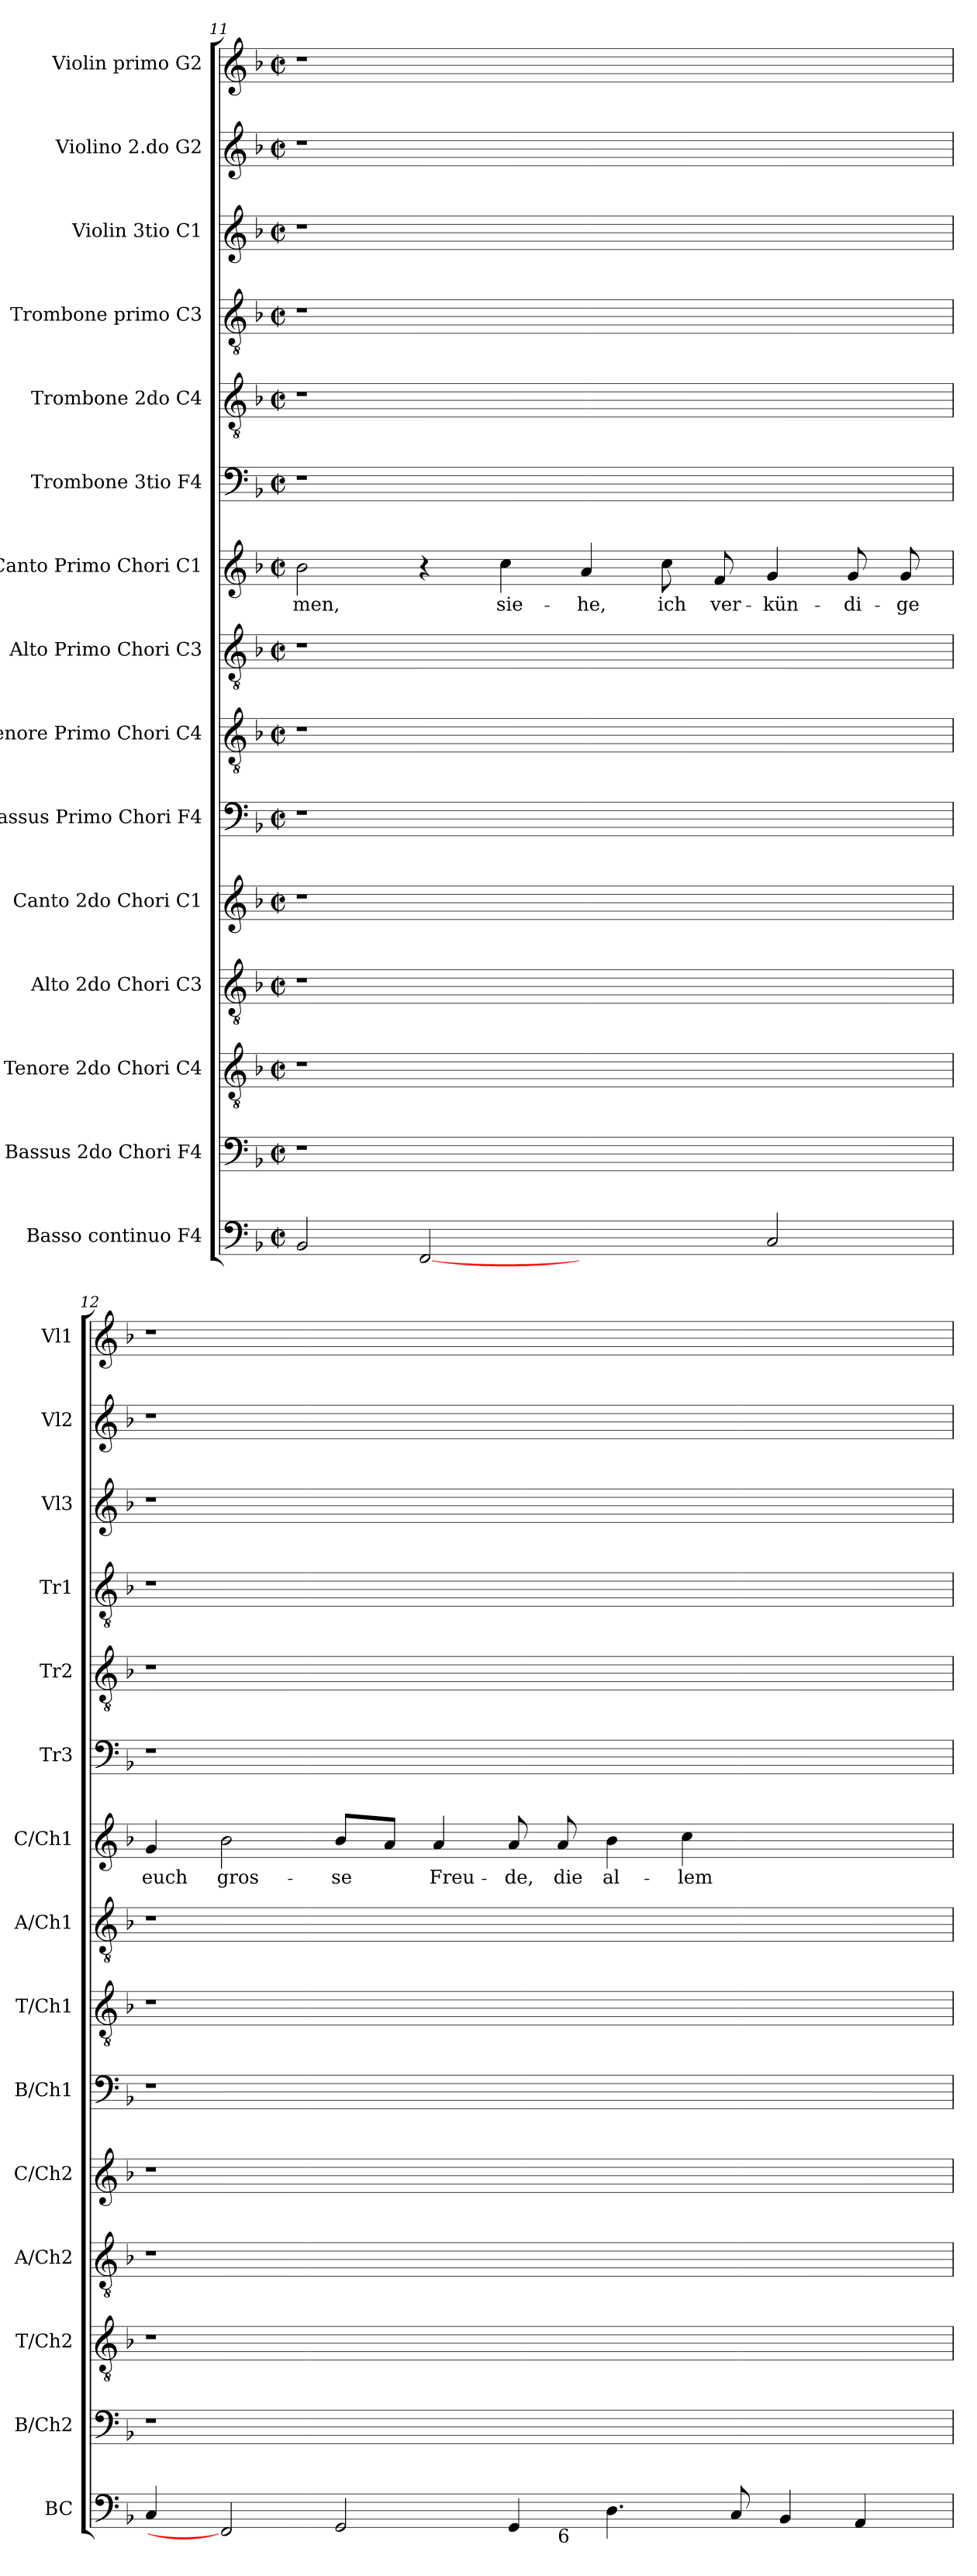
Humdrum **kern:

**kern	**kern	**kern	**kern	**kern	**kern	**kern	**kern	**kern	**text	**kern	**kern	**kern	**kern	**kern	**kern
*part15	*part14	*part13	*part12	*part11	*part10	*part9	*part8	*part7	*part7	*part6	*part5	*part4	*part3	*part2	*part1
*staff15	*staff14	*staff13	*staff12	*staff11	*staff10	*staff9	*staff8	*staff7	*staff7	*staff6	*staff5	*staff4	*staff3	*staff2	*staff1
*I"Basso continuo F4	*I"Bassus  2do Chori F4	*I"Tenore 2do Chori C4	*I"Alto 2do Chori C3	*I"Canto 2do Chori C1	*I"Bassus Primo Chori F4	*I"Tenore Primo Chori C4	*I"Alto Primo Chori C3	*I"Canto Primo Chori C1	*	*I"Trombone 3tio F4	*I"Trombone 2do C4	*I"Trombone primo C3	*I"Violin 3tio C1	*I"Violino 2.do G2	*I"Violin primo G2
*I'BC	*I'B/Ch2	*I'T/Ch2	*I'A/Ch2	*I'C/Ch2	*I'B/Ch1	*I'T/Ch1	*I'A/Ch1	*I'C/Ch1	*	*I'Tr3	*I'Tr2	*I'Tr1	*I'Vl3	*I'Vl2	*I'Vl1
!!LO:LB:g=z
*clefF4	*clefF4	*clefGv2	*clefGv2	*clefG2	*clefF4	*clefGv2	*clefGv2	*clefG2	*	*clefF4	*clefGv2	*clefGv2	*clefG2	*clefG2	*clefG2
*k[b-]	*k[b-]	*k[b-]	*k[b-]	*k[b-]	*k[b-]	*k[b-]	*k[b-]	*k[b-]	*	*k[b-]	*k[b-]	*k[b-]	*k[b-]	*k[b-]	*k[b-]
*F:	*F:	*F:	*F:	*F:	*F:	*F:	*F:	*F:	*	*F:	*F:	*F:	*F:	*F:	*F:
*M2/2	*M2/2	*M2/2	*M2/2	*M2/2	*M2/2	*M2/2	*M2/2	*M2/2	*	*M2/2	*M2/2	*M2/2	*M2/2	*M2/2	*M2/2
*met(c|)	*met(c|)	*met(c|)	*met(c|)	*met(c|)	*met(c|)	*met(c|)	*met(c|)	*met(c|)	*	*met(c|)	*met(c|)	*met(c|)	*met(c|)	*met(c|)	*met(c|)
=11	=11	=11	=11	=11	=11	=11	=11	=11	=11	=11	=11	=11	=11	=11	=11
!	!	!	!	!	!	!	!	!	!LO:LY:b	!	!	!	!	!	!
2BB-/	1r	1r	1r	1r	1r	1r	1r	2b-\	-men,	1r	1r	1r	1r	1r	1r
[2FF	.	.	.	.	.	.	.	4r	.	.	.	.	.	.	.
!	!	!	!	!	!	!	!	!	!LO:LY:b	!	!	!	!	!	!
.	.	.	.	.	.	.	.	4cc\	sie-	.	.	.	.	.	.
!	!	!	!	!	!	!	!	!	!LO:LY:b	!	!	!	!	!	!
2ryy	1ryy	1ryy	1ryy	1ryy	1ryy	1ryy	1ryy	4a/	-he,	1ryy	1ryy	1ryy	1ryy	1ryy	1ryy
!	!	!	!	!	!	!	!	!	!LO:LY:b	!	!	!	!	!	!
.	.	.	.	.	.	.	.	8cc\	ich	.	.	.	.	.	.
!	!	!	!	!	!	!	!	!	!LO:LY:b	!	!	!	!	!	!
.	.	.	.	.	.	.	.	8f/	ver-	.	.	.	.	.	.
!	!	!	!	!	!	!	!	!	!LO:LY:b	!	!	!	!	!	!
2C/	.	.	.	.	.	.	.	4g/	-kün-	.	.	.	.	.	.
!	!	!	!	!	!	!	!	!	!LO:LY:b	!	!	!	!	!	!
.	.	.	.	.	.	.	.	8g/	-di-	.	.	.	.	.	.
!	!	!	!	!	!	!	!	!	!LO:LY:b	!	!	!	!	!	!
.	.	.	.	.	.	.	.	8g/	-ge	.	.	.	.	.	.
=12	=12	=12	=12	=12	=12	=12	=12	=12	=12	=12	=12	=12	=12	=12	=12
!	!	!	!	!	!	!	!	!	!LO:LY:b	!	!	!	!	!	!
*^	*	*	*	*	*	*	*	*	*	*	*	*	*	*	*
4C/	1ryy	1r	1r	1r	1r	1r	1r	1r	4g/	euch	1r	1r	1r	1r	1r	1r
!	!	!	!	!	!	!	!	!	!	!LO:LY:b	!	!	!	!	!	!
2FF]	.	.	.	.	.	.	.	.	2b-\	gros-	.	.	.	.	.	.
!	!	!	!	!	!	!	!	!	!	!LO:LY:b	!	!	!	!	!	!
2GG/	.	.	.	.	.	.	.	.	8b-/L	-se	.	.	.	.	.	.
.	.	.	.	.	.	.	.	.	8a/J	.	.	.	.	.	.	.
!	!	!	!	!	!	!	!	!	!	!LO:LY:b	!	!	!	!	!	!
.	4.ryy	1.ryy	1.ryy	1.ryy	1.ryy	1.ryy	1.ryy	1.ryy	4a/	Freu-	1.ryy	1.ryy	1.ryy	1.ryy	1.ryy	1.ryy
!	!	!	!	!	!	!	!	!	!	!LO:LY:b	!	!	!	!	!	!
4GG/	.	.	.	.	.	.	.	.	8a/	-de,	.	.	.	.	.	.
!	!LO:TX:b:t=6	!	!	!	!	!	!	!	!	!	!	!	!	!	!	!
!	!	!	!	!	!	!	!	!	!	!LO:LY:b	!	!	!	!	!	!
.	1ryy	.	.	.	.	.	.	.	8a/	die	.	.	.	.	.	.
!	!	!	!	!	!	!	!	!	!	!LO:LY:b	!	!	!	!	!	!
4.D\	.	.	.	.	.	.	.	.	4b-\	al-	.	.	.	.	.	.
!	!	!	!	!	!	!	!	!	!	!LO:LY:b	!	!	!	!	!	!
.	.	.	.	.	.	.	.	.	4cc\	-lem	.	.	.	.	.	.
8C/	.	.	.	.	.	.	.	.	.	.	.	.	.	.	.	.
4BB-/	.	.	.	.	.	.	.	.	2ryy	.	.	.	.	.	.	.
4AA/	.	.	.	.	.	.	.	.	.	.	.	.	.	.	.	.
.	8ryy	.	.	.	.	.	.	.	.	.	.	.	.	.	.	.
*v	*v	*	*	*	*	*	*	*	*	*	*	*	*	*	*	*
=	=	=	=	=	=	=	=	=	=	=	=	=	=	=	=
*-	*-	*-	*-	*-	*-	*-	*-	*-	*-	*-	*-	*-	*-	*-	*-
